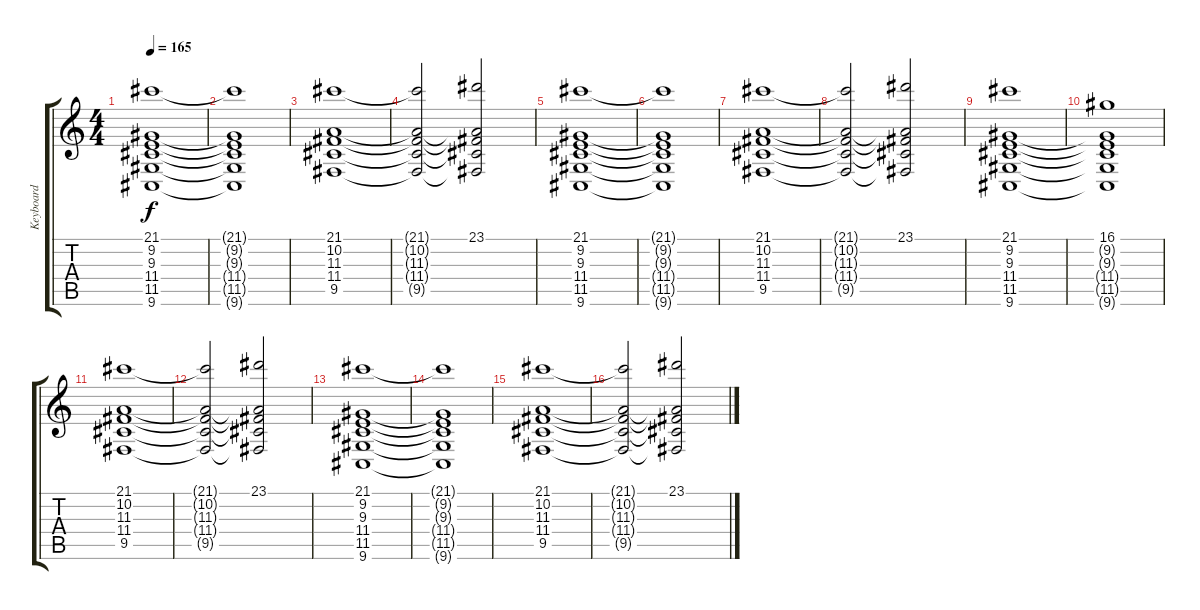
\track ("Keyboard" "Keyboard") {instrument stringensemble1}
\staff {score tabs}
\tuning (E4 B3 G3 D3 A2 E2) {hide}
\ts (4 4)
\tempo 165
\clef g2
\ks c
(21.1 9.2 9.3 11.4 11.5 9.6).1{dy f} |
(21.1{t} 9.2{t} 9.3{t} 11.4{t} 11.5{t} 9.6{t}).1 |
(21.1 10.2 11.3 11.4 9.5).1{instrument stringensemble2} |
(21.1{t} 10.2{t} 11.3{t} 11.4{t} 9.5{t}).2 (23.1 10.2{t} 11.3{t} 11.4{t} 9.5{t}).2 |
(21.1 9.2 9.3 11.4 11.5 9.6).1 |
(21.1{t} 9.2{t} 9.3{t} 11.4{t} 11.5{t} 9.6{t}).1 |
(21.1 10.2 11.3 11.4 9.5).1{volume 9 instrument stringensemble2} |
(21.1{t} 10.2{t} 11.3{t} 11.4{t} 9.5{t}).2 (23.1 10.2{t} 11.3{t} 11.4{t} 9.5{t}).2 |
(21.1 9.2 9.3 11.4 11.5 9.6).1 |
(16.1 9.2{t} 9.3{t} 11.4{t} 11.5{t} 9.6{t}).1 |
(21.1 10.2 11.3 11.4 9.5).1{volume 7 instrument stringensemble2} |
(21.1{t} 10.2{t} 11.3{t} 11.4{t} 9.5{t}).2 (23.1 10.2{t} 11.3{t} 11.4{t} 9.5{t}).2 |
(21.1 9.2 9.3 11.4 11.5 9.6).1 |
(21.1{t} 9.2{t} 9.3{t} 11.4{t} 11.5{t} 9.6{t}).1 |
(21.1 10.2 11.3 11.4 9.5).1{volume 3 instrument stringensemble2} |
(21.1{t} 10.2{t} 11.3{t} 11.4{t} 9.5{t}).2 (23.1 10.2{t} 11.3{t} 11.4{t} 9.5{t}).2
